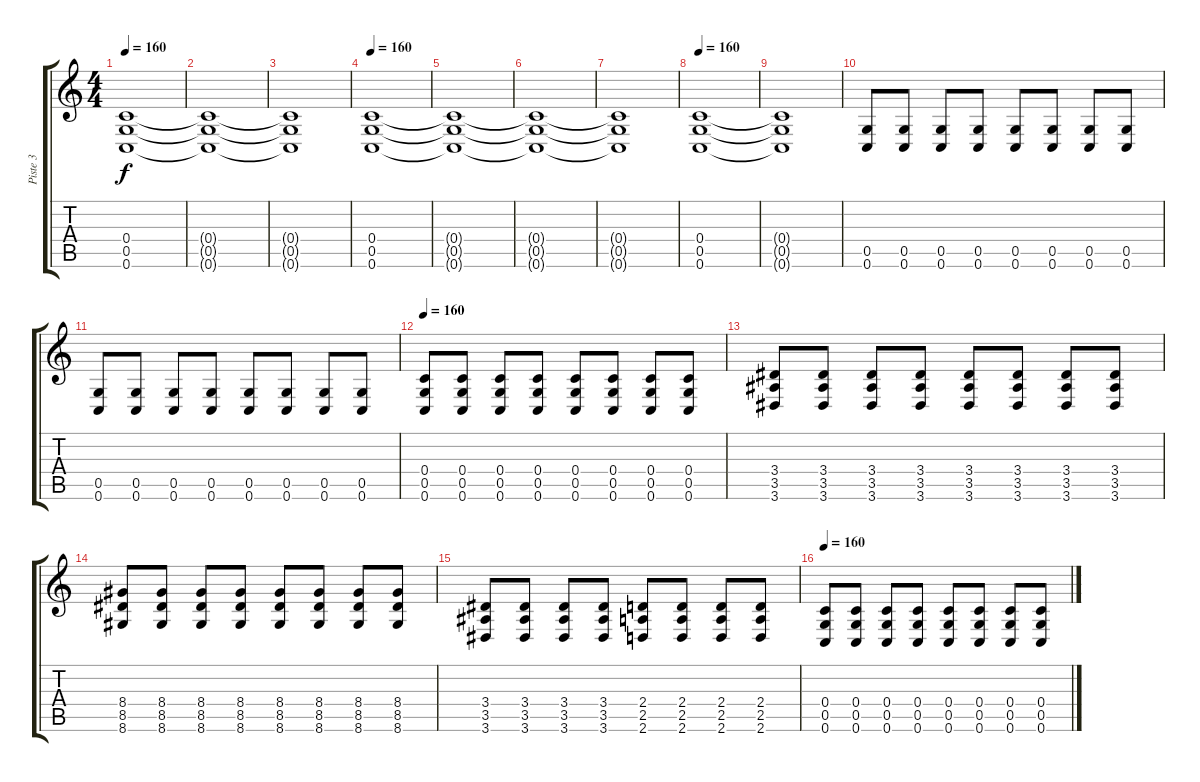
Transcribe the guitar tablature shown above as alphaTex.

\track ("Piste 3" "Piste 3") {instrument overdrivenguitar}
\staff {score tabs}
\tuning (D4 A3 F3 C3 G2 C2) {hide}
\ts (4 4)
\tempo 160
\clef g2
\ks c
(0.4{t} 0.5{t} 0.6{t}).1{dy f} |
(0.4{t} 0.5{t} 0.6{t}).1 |
(0.4{t} 0.5{t} 0.6{t}).1 |
\tempo 160
(0.4 0.5 0.6).1 |
(0.4{t} 0.5{t} 0.6{t}).1 |
(0.4{t} 0.5{t} 0.6{t}).1 |
(0.4{t} 0.5{t} 0.6{t}).1 |
\tempo 160
(0.4 0.5 0.6).1 |
(0.4{t} 0.5{t} 0.6{t}).1 |
(0.5 0.6).8 (0.5 0.6).8 (0.5 0.6).8 (0.5 0.6).8 (0.5 0.6).8 (0.5 0.6).8 (0.5 0.6).8 (0.5 0.6).8 |
(0.5 0.6).8 (0.5 0.6).8 (0.5 0.6).8 (0.5 0.6).8 (0.5 0.6).8 (0.5 0.6).8 (0.5 0.6).8 (0.5 0.6).8 |
\tempo 160
(0.4 0.5 0.6).8 (0.4 0.5 0.6).8 (0.4 0.5 0.6).8 (0.4 0.5 0.6).8 (0.4 0.5 0.6).8 (0.4 0.5 0.6).8 (0.4 0.5 0.6).8 (0.4 0.5 0.6).8 |
(3.4 3.5 3.6).8 (3.4 3.5 3.6).8 (3.4 3.5 3.6).8 (3.4 3.5 3.6).8 (3.4 3.5 3.6).8 (3.4 3.5 3.6).8 (3.4 3.5 3.6).8 (3.4 3.5 3.6).8 |
(8.4 8.5 8.6).8 (8.4 8.5 8.6).8 (8.4 8.5 8.6).8 (8.4 8.5 8.6).8 (8.4 8.5 8.6).8 (8.4 8.5 8.6).8 (8.4 8.5 8.6).8 (8.4 8.5 8.6).8 |
(3.4 3.5 3.6).8 (3.4 3.5 3.6).8 (3.4 3.5 3.6).8 (3.4 3.5 3.6).8 (2.4 2.5 2.6).8 (2.4 2.5 2.6).8 (2.4 2.5 2.6).8 (2.4 2.5 2.6).8 |
\tempo 160
(0.4 0.5 0.6).8 (0.4 0.5 0.6).8 (0.4 0.5 0.6).8 (0.4 0.5 0.6).8 (0.4 0.5 0.6).8 (0.4 0.5 0.6).8 (0.4 0.5 0.6).8 (0.4 0.5 0.6).8
